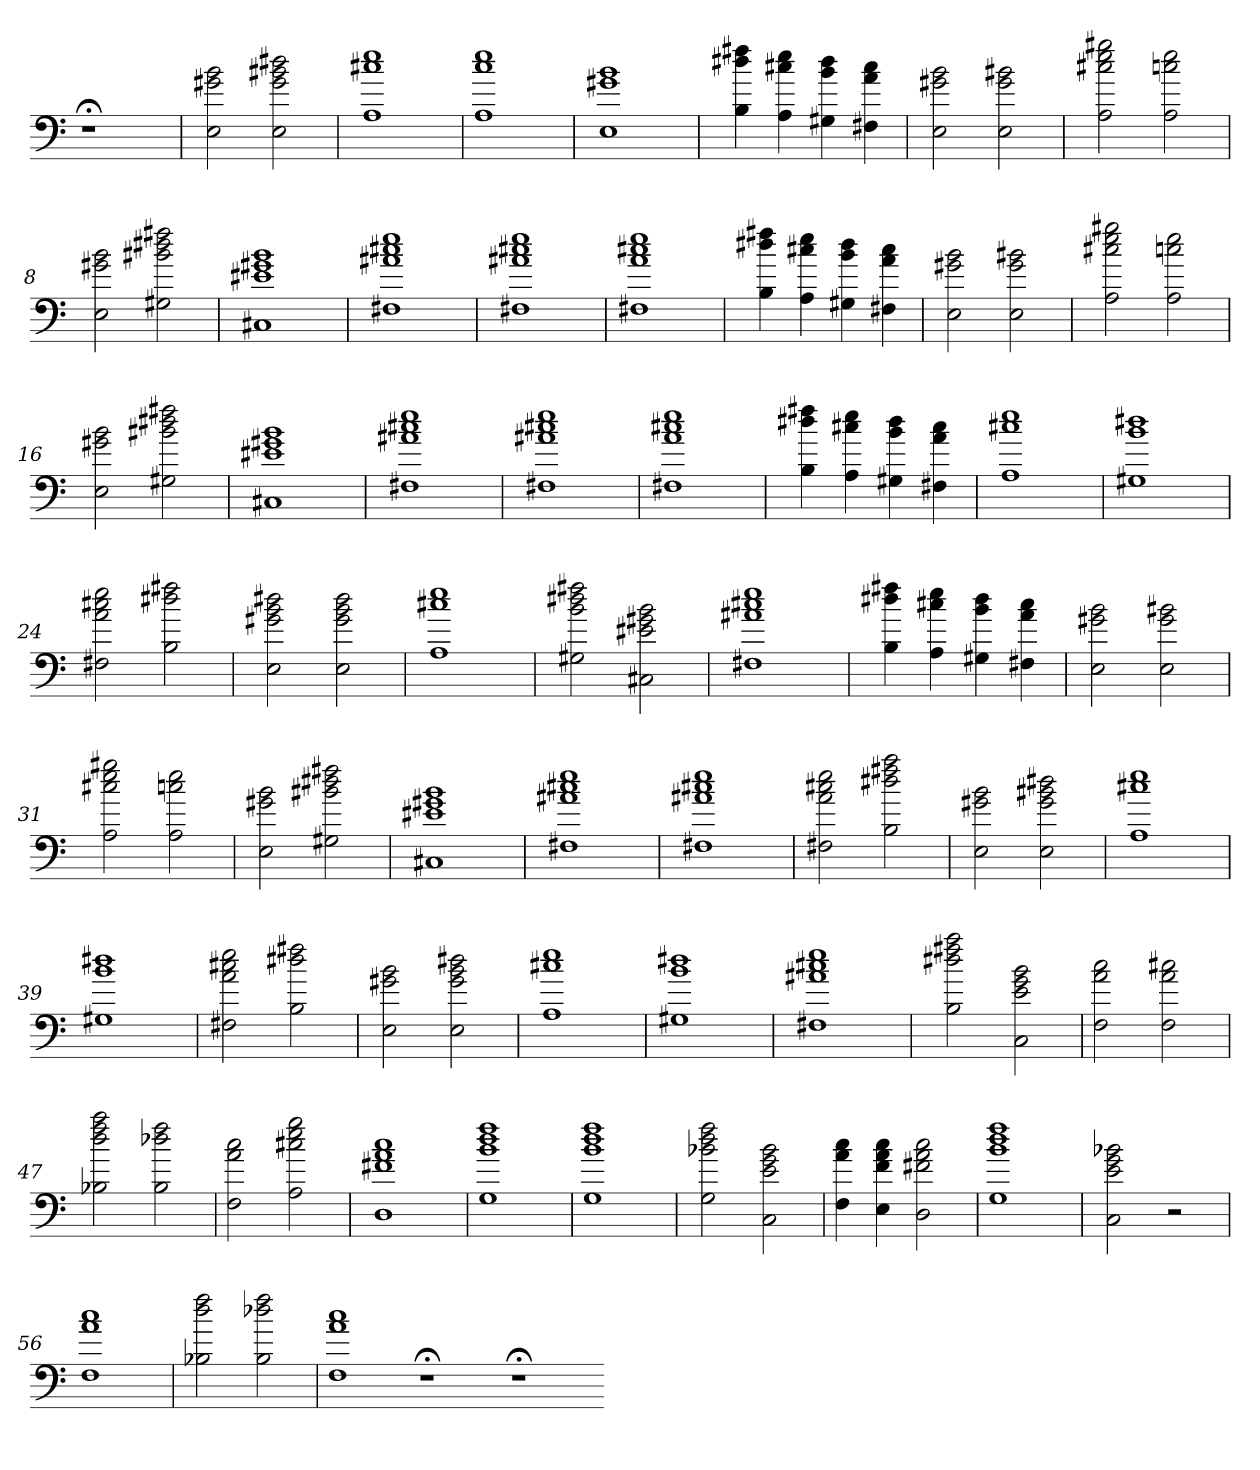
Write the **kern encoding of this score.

**kern
*part1
*staff1
=
1r;<
=1
2E 2g#X 2b
2E 2g# 2b#X 2dd#X
=2
1A 1cc#X 1ee
=3
1A 1cc 1ee
=4
1E 1g#X 1b
=5
4B 4dd#X 4ff#X
4A 4cc#X 4ee
4G#X 4b 4dd#
4F#X 4a 4cc#
=6
2E 2g#X 2b
2E 2g# 2b#X
=7
2A 2cc#X 2ee 2gg#X
2A 2ccn 2ee
=8
2E 2g#X 2b
2G#X 2b#X 2dd#X 2ff#X
=9
1C#X 1e#X 1g#X 1b
=10
1F#X 1a#X 1cc#X 1ee
=11
1F#X 1a#X 1cc#X 1ee
=12
1F#X 1a 1cc#X 1ee
=13
4B 4dd#X 4ff#X
4A 4cc#X 4ee
4G#X 4b 4dd#
4F#X 4a 4cc#
=14
2E 2g#X 2b
2E 2g# 2b#X
=15
2A 2cc#X 2ee 2gg#X
2A 2ccn 2ee
=16
2E 2g#X 2b
2G#X 2b#X 2dd#X 2ff#X
=17
1C#X 1e#X 1g#X 1b
=18
1F#X 1a#X 1cc#X 1ee
=19
1F#X 1a#X 1cc#X 1ee
=20
1F#X 1a 1cc#X 1ee
=21
4B 4dd#X 4ff#X
4A 4cc#X 4ee
4G#X 4b 4dd#
4F#X 4a 4cc#
=22
1A 1cc#X 1ee
=23
1G#X 1b 1dd#X
=24
2F#X 2a 2cc#X 2ee
2B 2dd#X 2ff#X
=25
2E 2g#X 2b 2dd#X
2E 2g# 2b 2dd#
=26
1A 1cc#X 1ee
=27
2G#X 2b 2dd#X 2ff#X
2C#X 2e#X 2g#X 2b
=28
1F#X 1a#X 1cc#X 1ee
=29
4B 4dd#X 4ff#X
4A 4cc#X 4ee
4G#X 4b 4dd#
4F#X 4a 4cc#
=30
2E 2g#X 2b
2E 2g# 2b#X
=31
2A 2cc#X 2ee 2gg#X
2A 2ccn 2ee
=32
2E 2g#X 2b
2G#X 2b#X 2dd#X 2ff#X
=33
1C#X 1e#X 1g#X 1b
=34
1F#X 1a#X 1cc#X 1ee
=35
1F#X 1a#X 1cc#X 1ee
=36
2F#X 2a 2cc#X 2ee
2B 2dd#X 2ff#X 2aa
=37
2E 2g#X 2b
2E 2g# 2b#X 2dd#X
=38
1A 1cc#X 1ee
=39
1G#X 1b 1dd#X
=40
2F#X 2a 2cc#X 2ee
2B 2dd#X 2ff#X
=41
2E 2g#X 2b
2E 2g# 2b 2dd#X
=42
1A 1cc#X 1ee
=43
1G#X 1b 1dd#X
=44
1F#X 1a#X 1cc#X 1ee
=45
2B 2dd#X 2ff#X 2aa
2C 2e 2g 2b
=46
2F 2a 2cc
2F 2a 2cc#X
=47
2B-X 2dd 2ff 2aa
2B- 2dd-X 2ff
=48
2F 2a 2cc
2A 2cc#X 2ee 2gg
=49
1D 1f#X 1a 1cc
=50
1G 1b 1dd 1ff
=51
1G 1b 1dd 1ff
=52
2G 2b-X 2dd 2ff
2C 2e 2g 2b-
=53
4F 4a 4cc
4E 4f 4a 4cc
2D 2f#X 2a 2cc
=54
1G 1b 1dd 1ff
=55
2C 2e 2g 2b-X
2r
=56
1F 1a 1cc
=57
2B-X 2dd 2ff
2B- 2dd-X 2ff
=58
1F 1a 1cc
1r;<
1r;<
=-
*-
